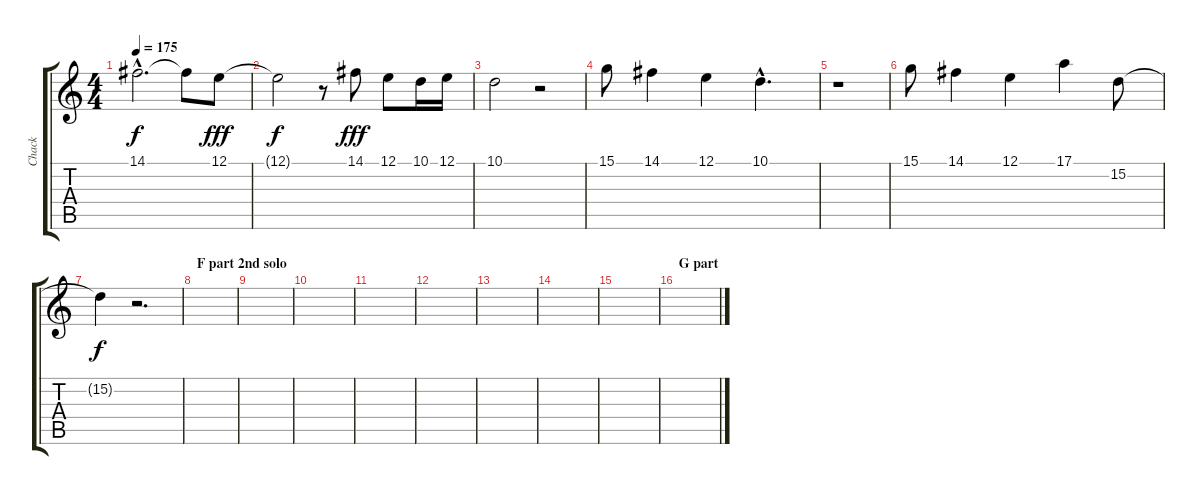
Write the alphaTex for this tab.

\track ("Chack" "Chack") {instrument synthvoice}
\staff {score tabs}
\tuning (E4 B3 G3 D3 A2 E2) {hide}
\ts (4 4)
\tempo 175
\clef g2
\ks c
14.1{hac t}.2{d dy f} 14.1{t}.8 12.1.8{dy fff} |
12.1{t}.2{dy f} r.8 14.1.8{dy fff} 12.1.8 10.1.16 12.1.16 |
10.1.2 r.2 |
15.1.8 14.1.4 12.1.4 10.1{hac}.4{d} |
r.1 |
15.1.8 14.1.4 12.1.4 17.1.4 15.2.8 |
15.2{t}.4{dy f} r.2{d} |
\section ("" "F part 2nd solo")
|
|
|
|
|
|
|
|
\section ("" "G part")
